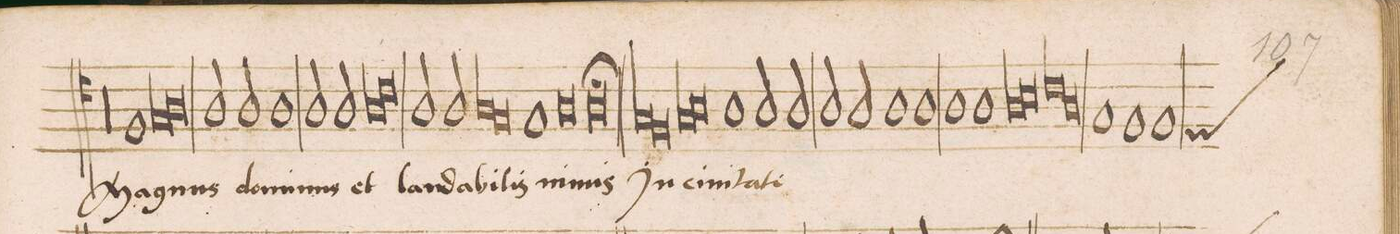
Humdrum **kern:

**kern	**text
*I"TENOR	*
*clefC4	*
*k[]	*
*met(C|)	*
*M2/1	*
00r	.
=73-	=73-
=74-	=74-
1F	Mag-
*lig	*
1G	-nus
=75-	=75-
1A	.
*Xlig	*
2A/	do-
2A/	-mi-
=76-	=76-
1A	-nus
2A/	et
2A/	lau-
=77-	=77-
*lig	*
1A	-da-
1c	.
*Xlig	*
=78-	=78-
2A/	-bi-
2A/	-lis
*lig	*
1A	ni-
=79-	=79-
1G	.
*Xlig	*
1G	.
=80-	=80-
0A	.
=81-	=81-
0A;	-mis
=82||-	=82||-
*lig	*
1G	In
1F	.
*Xlig	*
=83-	=83-
*lig	*
1G	ci-
1A	.
*Xlig	*
=84-	=84-
1A	-vi-
2A/	-ta-
2A/	-te
=85-	=85-
2A/	.
2A/	.
1A	.
=86-	=86-
1A	.
1A	.
=87-	=87-
1A	.
*lig	*
1A	.
=88-	=88-
1B	.
*Xlig	*
*lig	*
1c	.
=89-	=89-
1A	.
*Xlig	*
1G	.
=90-	=90-
1F	.
*custos:E	*
*-	*-
